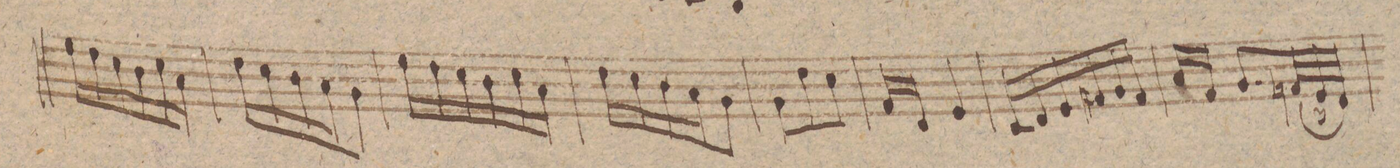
**kern	**dynam
*I"Violino Secundo	*
*clefG2	*
*k[]	*
*M3/8	*
16ee\LL	.
16dd\	.
16cc\	.
16b\	.
16cc\	.
16a\JJ	.
=91	=91
16dd\LL	.
16cc\	.
16b\	.
16a\J	.
8g\J	.
=92	=92
16ee\LL	.
16dd\	.
16cc\	.
16b\	.
16cc\	.
16a\JJ	.
=93	=93
16dd\LL	.
16cc\	.
16b\	.
16a\J	.
8g\J	.
=94	=94
8g\L	.
8dd\	.
8cc\J	.
=95	=95
16f/LL	.
16d/JJ	.
4e/	.
=96	=96
16c/LL	.
16d/	.
16e/	.
16f#X/	.
16g/	.
16f#/JJ	.
=97	=97
16a/LL	.
16f/JJ	.
8.g/L	.
(48fn/LL	.
48e/	.
48d/JJJ)	.
=98	=98
*-	*-
